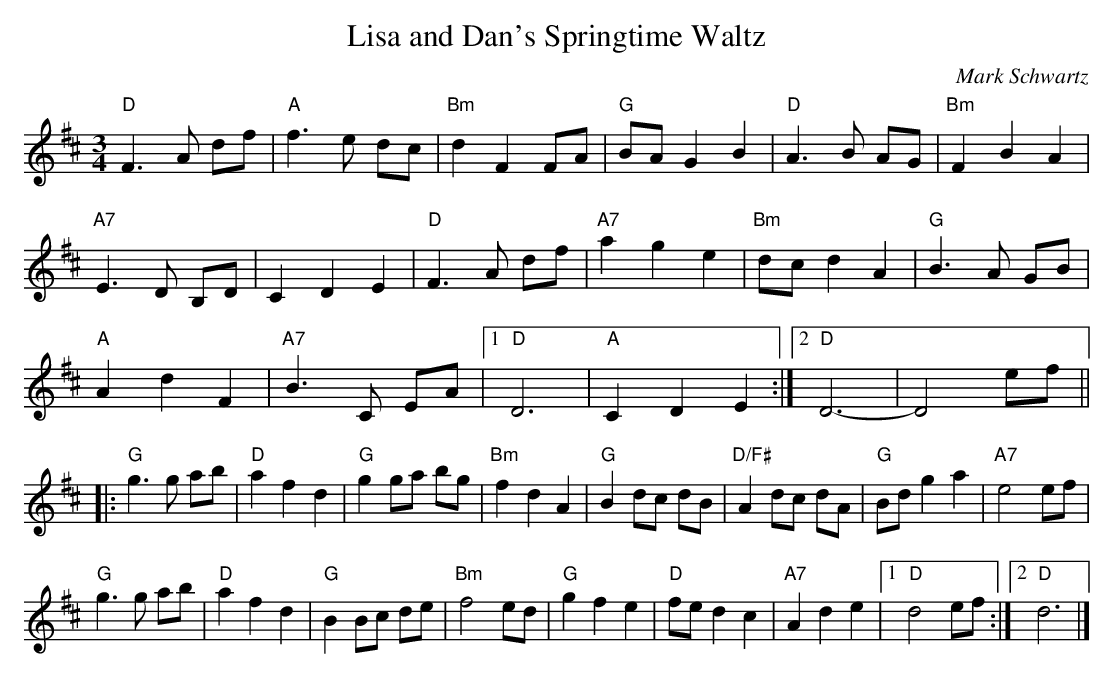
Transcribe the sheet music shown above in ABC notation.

X:1
T:Lisa and Dan's Springtime Waltz
C: Mark Schwartz
M:3/4
K:D
"D"F3 A df| "A"f3 e dc| "Bm"d2 F2 FA| "G"BA G2 B2| "D"A3 B AG| "Bm"F2B2A2|
"A7"E3D B,D|C2D2E2| "D"F3 A df| "A7" a2g2e2|"Bm"dc d2A2| "G"B3 A GB|
"A"A2d2F2| "A7"B3 C EA|1"D"D6|"A"C2D2E2:|2"D"D6-|D4 ef||
|:"G"g3 g ab|"D" a2f2d2| "G"g2 ga bg|"Bm" f2d2A2|\
 "G"B2 dc dB| "D/F#"A2 dc dA| "G"Bd g2a2|"A7"e4 ef|
"G"g3 g ab|"D"a2 f2 d2| "G"B2 Bc de| "Bm"f4 ed|\
 "G"g2f2e2| "D"fe d2c2| "A7" A2d2e2|1"D"d4ef:|2"D"d6|]
